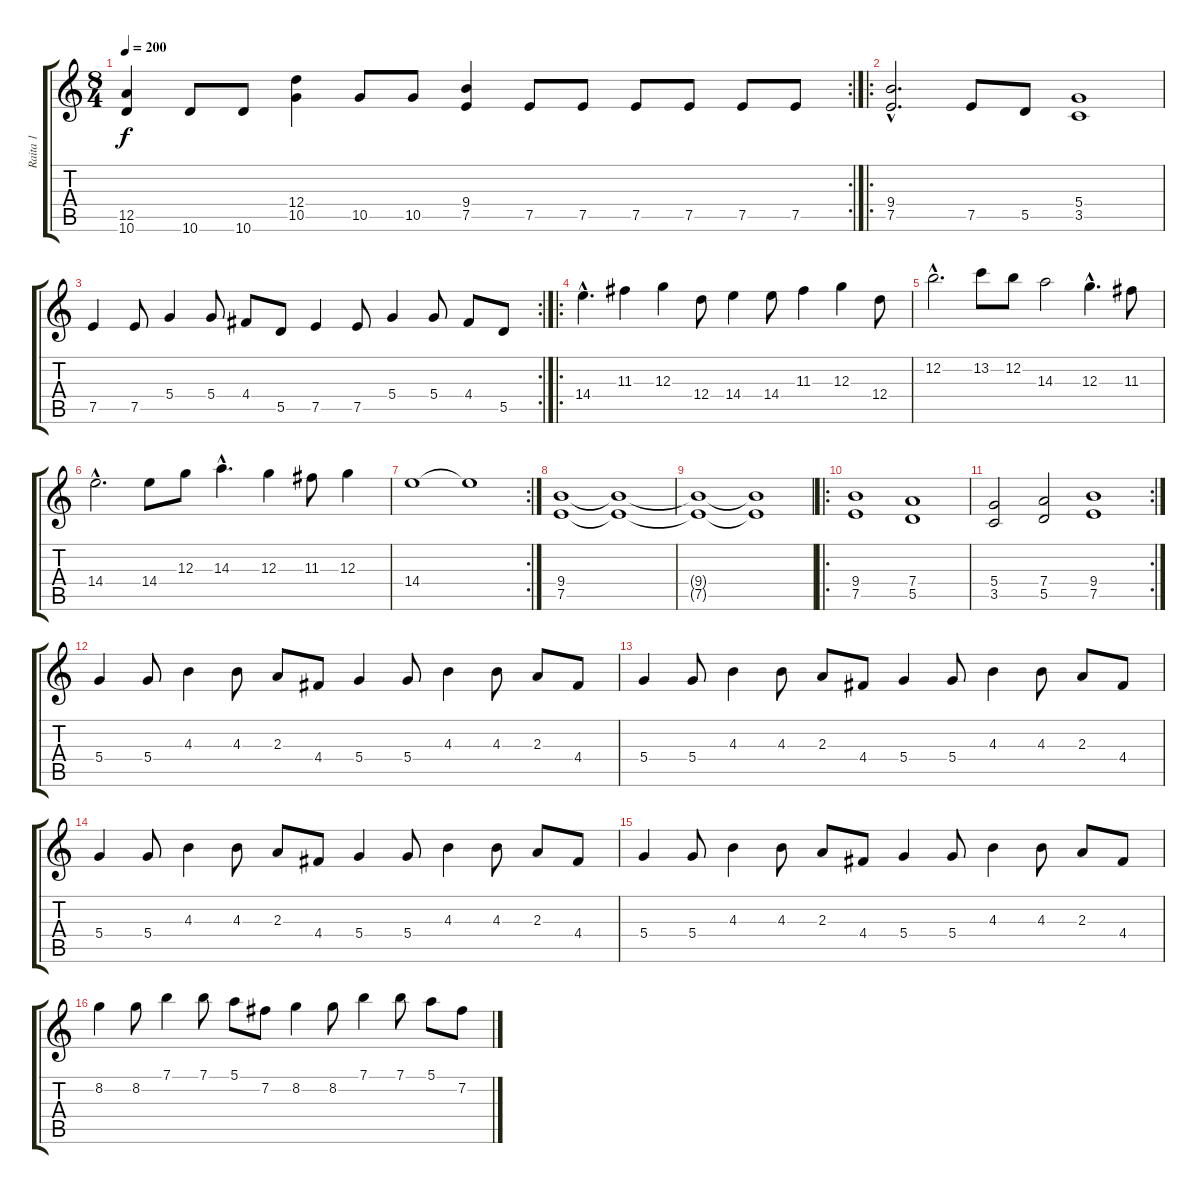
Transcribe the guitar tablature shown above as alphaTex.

\track ("Raita 1" "Raita 1") {instrument overdrivenguitar}
\staff {score tabs}
\tuning (E4 B3 G3 D3 A2 E2) {hide}
\rc 2
\ts (8 4)
\tempo 200
\clef g2
\ks c
(12.5 10.6).4{dy f} 10.6.8 10.6.8 (12.4 10.5).4 10.5.8 10.5.8 (9.4 7.5).4 7.5.8 7.5.8 7.5.8 7.5.8 7.5.8 7.5.8 |
\ro
(9.4{hac} 7.5{hac}).2{d} 7.5.8 5.5.8 (5.4 3.5).1 |
\rc 2
7.5.4 7.5.8 5.4.4 5.4.8 4.4.8 5.5.8 7.5.4 7.5.8 5.4.4 5.4.8 4.4.8 5.5.8 |
\ro
14.4{hac}.4{d} 11.3.4 12.3.4 12.4.8 14.4.4 14.4.8 11.3.4 12.3.4 12.4.8 |
12.2{hac}.2{d} 13.2.8 12.2.8 14.3.2 12.3{hac}.4{d} 11.3.8 |
14.4{hac}.2{d} 14.4.8 12.3.8 14.3{hac}.4{d} 12.3.4 11.3.8 12.3.4 |
\rc 2
14.4.1 14.4{t}.1 |
(9.4 7.5).1 (9.4{t} 7.5{t}).1 |
(9.4{t} 7.5{t}).1 (9.4{t} 7.5{t}).1 |
\ro
(9.4 7.5).1 (7.4 5.5).1 |
\rc 2
(5.4 3.5).2 (7.4 5.5).2 (9.4 7.5).1 |
5.4.4 5.4.8 4.3.4 4.3.8 2.3.8 4.4.8 5.4.4 5.4.8 4.3.4 4.3.8 2.3.8 4.4.8 |
5.4.4 5.4.8 4.3.4 4.3.8 2.3.8 4.4.8 5.4.4 5.4.8 4.3.4 4.3.8 2.3.8 4.4.8 |
5.4.4 5.4.8 4.3.4 4.3.8 2.3.8 4.4.8 5.4.4 5.4.8 4.3.4 4.3.8 2.3.8 4.4.8 |
5.4.4 5.4.8 4.3.4 4.3.8 2.3.8 4.4.8 5.4.4 5.4.8 4.3.4 4.3.8 2.3.8 4.4.8 |
8.2.4 8.2.8 7.1.4 7.1.8 5.1.8 7.2.8 8.2.4 8.2.8 7.1.4 7.1.8 5.1.8 7.2.8
